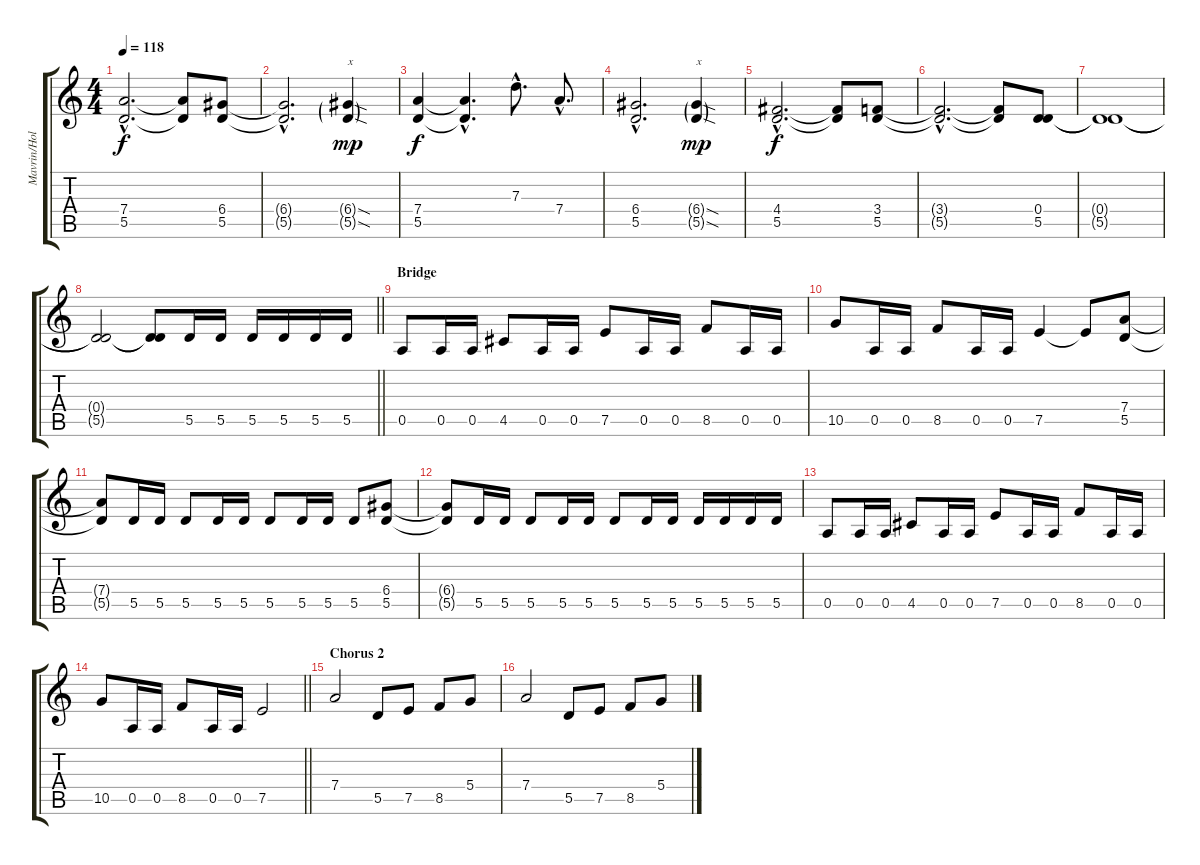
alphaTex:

\track ("Mavrin/Holstinin" "Mavrin/Hol") {instrument distortionguitar}
\staff {score tabs}
\tuning (E4 B3 G3 D3 A2 E2) {hide}
\ts (4 4)
\tempo 118
\clef g2
\ks c
(7.4{hac} 5.5{hac}).2{d dy f} (7.4{t} 5.5{t}).8 (6.4 5.5).8 |
(6.4{hac t} 5.5{hac t}).2{d} (6.4{sod g} 5.5{sod g}).4{txt "x" dy mp} |
(7.4 5.5).4{dy f} (7.4{hac t} 5.5{hac t}).4{d} 7.3{hac}.8{d} 7.4{hac}.8{d} |
(6.4{hac} 5.5{hac}).2{d} (6.4{sod g} 5.5{sod g}).4{txt "x" dy mp} |
(4.4{hac} 5.5{hac}).2{d dy f} (4.4{t} 5.5{t}).8 (3.4 5.5).8 |
(3.4{hac t} 5.5{hac t}).2{d} (3.4{t} 5.5{t}).8 (0.4 5.5).8 |
(0.4{t} 5.5{t}).1 |
\barLineRight lightlight
(0.4{t} 5.5{t}).2 (0.4{t} 5.5{t}).8 5.5.16 5.5.16 5.5.16 5.5.16 5.5.16 5.5.16 |
\section ("" "Bridge")
0.5.8 0.5.16 0.5.16 4.5.8 0.5.16 0.5.16 7.5.8 0.5.16 0.5.16 8.5.8 0.5.16 0.5.16 |
10.5.8 0.5.16 0.5.16 8.5.8 0.5.16 0.5.16 7.5.4 7.5{t}.8 (7.4 5.5).8 |
(7.4{t} 5.5{t}).8 5.5.16 5.5.16 5.5.8 5.5.16 5.5.16 5.5.8 5.5.16 5.5.16 5.5.8 (6.4 5.5).8 |
(6.4{t} 5.5{t}).8 5.5.16 5.5.16 5.5.8 5.5.16 5.5.16 5.5.8 5.5.16 5.5.16 5.5.16 5.5.16 5.5.16 5.5.16 |
0.5.8 0.5.16 0.5.16 4.5.8 0.5.16 0.5.16 7.5.8 0.5.16 0.5.16 8.5.8 0.5.16 0.5.16 |
\barLineRight lightlight
10.5.8 0.5.16 0.5.16 8.5.8 0.5.16 0.5.16 7.5.2 |
\section ("" "Chorus 2")
7.4.2 5.5.8 7.5.8 8.5.8 5.4.8 |
7.4.2 5.5.8 7.5.8 8.5.8 5.4.8
